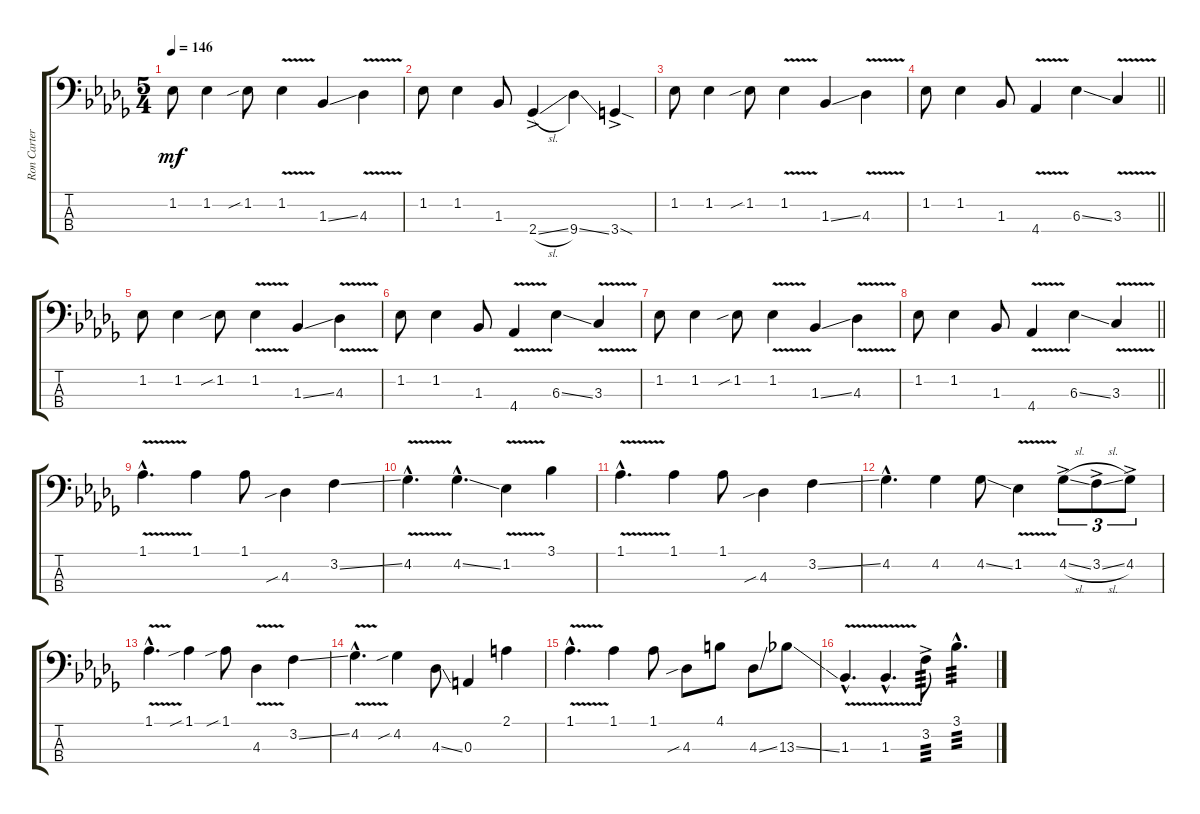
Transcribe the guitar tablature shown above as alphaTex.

\track ("Ron Carter Bass" "Ron Carter") {instrument electricbassfinger}
\staff {score tabs}
\tuning (G2 D2 A1 E1) {hide}
\ts (5 4)
\tempo 146
\clef f4
\ks db
1.2.8{dy mf} 1.2.4 1.2{sib}.8 1.2{v}.4 1.3{ss}.4 4.3{v}.4 |
1.2.8 1.2.4 1.3.8 2.4{sl ac}.4 9.4{ss}.4 3.4{sod ac}.4 |
1.2.8 1.2.4 1.2{sib}.8 1.2{v}.4 1.3{ss}.4 4.3{v}.4 |
\barLineRight lightlight
1.2.8 1.2.4 1.3.8 4.4{v}.4 6.3{ss}.4 3.3{v}.4 |
1.2.8 1.2.4 1.2{sib}.8 1.2{v}.4 1.3{ss}.4 4.3{v}.4 |
1.2.8 1.2.4 1.3.8 4.4{v}.4 6.3{ss}.4 3.3{v}.4 |
1.2.8 1.2.4 1.2{sib}.8 1.2{v}.4 1.3{ss}.4 4.3{v}.4 |
\barLineRight lightlight
1.2.8 1.2.4 1.3.8 4.4{v}.4 6.3{ss}.4 3.3{v}.4 |
1.1{v hac}.4{d} 1.1.4 1.1.8 4.3{sib}.4 3.2{ss}.4 |
4.2{v hac}.4{d} 4.2{ss hac}.4{d} 1.2{v}.4 3.1.4 |
1.1{v hac}.4{d} 1.1.4 1.1.8 4.3{sib}.4 3.2{ss}.4 |
4.2{hac}.4{d} 4.2.4 4.2{ss}.8 1.2{v}.4 4.2{sl ac}.8{tu (3 2)} 3.2{sl ac}.8{tu (3 2)} 4.2{ac}.8{tu (3 2)} |
1.1{v hac}.4{d} 1.1{sib}.4 1.1{sib}.8 4.3{v}.4 3.2{ss}.4 |
4.2{v hac}.4{d} 4.2{sib}.4 4.3{ss}.8 0.3.4 2.1.4 |
1.1{v hac}.4{d} 1.1.4 1.1.8 4.3{sib}.8 4.1.8 4.3{ss}.8 13.3{ss}.8 |
1.3{v hac}.4{d} 1.3{v hac}.4{d} 3.2{ac}.8{tp 3} 3.1{hac}.4{d tp 3}
